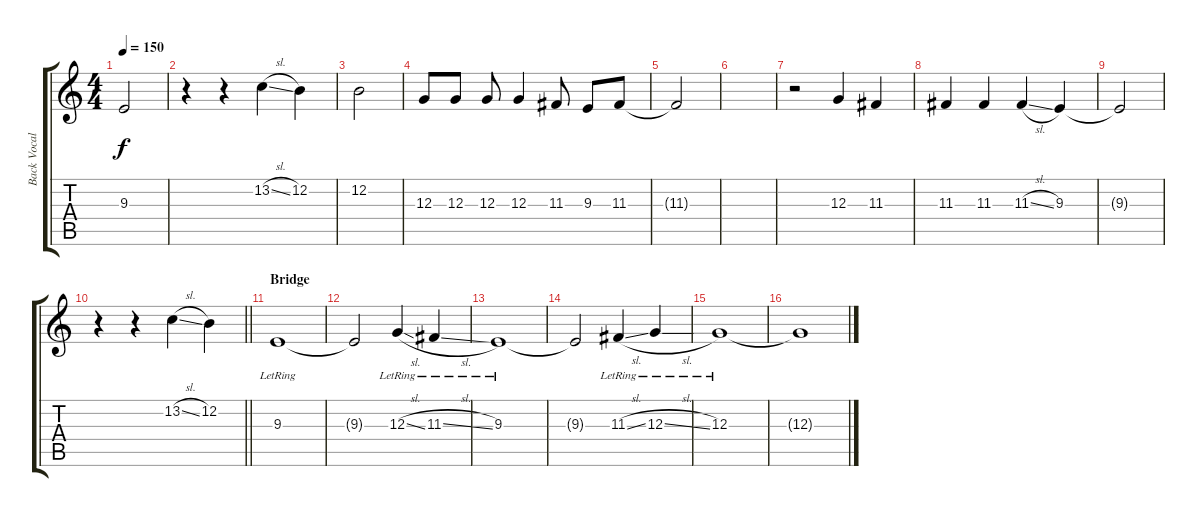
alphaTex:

\track ("Back Vocals" "Back Vocal") {instrument lead2sawtooth}
\staff {score tabs}
\tuning (E4 B3 G3 D3 A2 E2) {hide}
\ts (4 4)
\tempo 150
\clef g2
\ks c
9.3.2{dy f} |
r.4 r.4 13.2{sl}.4 12.2.4 |
12.2.2 |
12.3.8 12.3.8 12.3.8 12.3.4 11.3.8 9.3.8 11.3.8 |
11.3{t}.2 |
|
r.2 12.3.4 11.3.4 |
11.3.4 11.3.4 11.3{sl}.4 9.3.4 |
9.3{t}.2 |
\barLineRight lightlight
r.4 r.4 13.2{sl}.4 12.2.4 |
\section ("" "Bridge")
9.3{lr}.1{volume 8} |
9.3{t}.2 12.3{sl lr}.4 11.3{sl lr}.4 |
9.3{lr}.1 |
9.3{t}.2 11.3{sl lr}.4 12.3{sl lr}.4 |
12.3{lr}.1 |
12.3{t}.1
